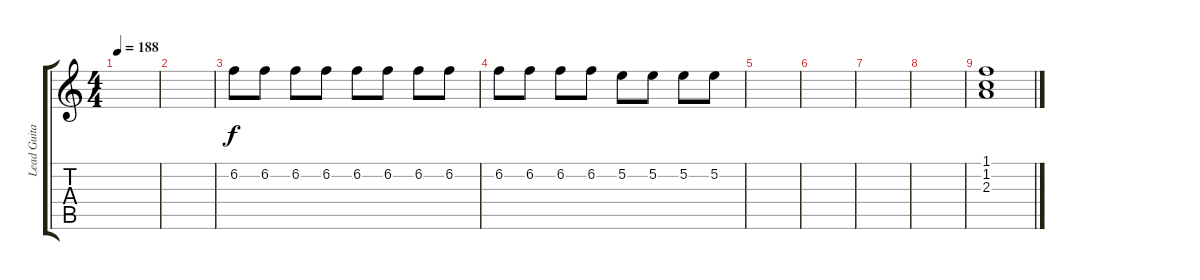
\track ("Lead Guitar" "Lead Guita") {instrument distortionguitar}
\staff {score tabs}
\tuning (E4 B3 G3 D3 A2 D2) {hide}
\ts (4 4)
\tempo 188
\clef g2
\ks c
|
|
6.2.8 6.2.8 6.2.8 6.2.8 6.2.8 6.2.8 6.2.8 6.2.8 |
6.2.8 6.2.8 6.2.8 6.2.8 5.2.8 5.2.8 5.2.8 5.2.8 |
|
|
|
|
(1.1 1.2 2.3).1{volume 6}
